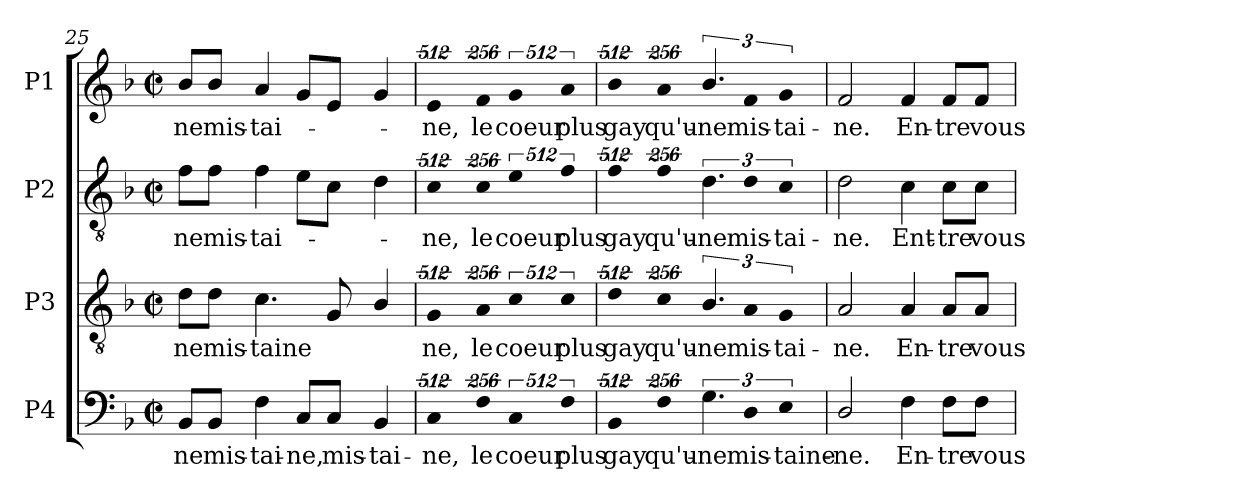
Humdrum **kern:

**kern	**text	**kern	**text	**kern	**text	**kern	**text
*part4	*part4	*part3	*part3	*part2	*part2	*part1	*part1
*staff4	*staff4	*staff3	*staff3	*staff2	*staff2	*staff1	*staff1
*I"P4	*	*I"P3	*	*I"P2	*	*I"P1	*
!!LO:PB:g=z
*clefF4	*	*clefGv2	*	*clefGv2	*	*clefG2	*
*	*	*ITrd7c12	*	*	*	*	*
*k[b-]	*	*k[b-]	*	*k[b-]	*	*k[b-]	*
*F:	*	*F:	*	*F:	*	*F:	*
*M2/2	*	*M2/2	*	*M2/2	*	*M2/2	*
*met(c|)	*	*met(c|)	*	*met(c|)	*	*met(c|)	*
=25	=25	=25	=25	=25	=25	=25	=25
!	!LO:LY:b:color=#000000	!	!	!	!	!	!
!	!	!	!LO:LY:b:color=#000000	!	!	!	!
!	!	!	!	!	!LO:LY:b:color=#000000	!	!
!	!	!	!	!	!	!	!LO:LY:b:color=#000000
8BB-i/L	-ne	8Di\L	-ne	8fi\L	-ne	8b-i/L	-ne
!	!LO:LY:b:color=#000000	!	!	!	!	!	!
!	!	!	!LO:LY:b:color=#000000	!	!	!	!
!	!	!	!	!	!LO:LY:b:color=#000000	!	!
!	!	!	!	!	!	!	!LO:LY:b:color=#000000
8BB-i/J	mis-	8Di\J	mis-	8fi\J	mis-	8b-i/J	mis-
!	!LO:LY:b:color=#000000	!	!	!	!	!	!
!	!	!	!LO:LY:b:color=#000000	!	!	!	!
!	!	!	!	!	!LO:LY:b:color=#000000	!	!
!	!	!	!	!	!	!	!LO:LY:b:color=#000000
4Fi\	-tai-	4.Ci\	-taine	4fi\	-tai-	4ai/	-tai-
!	!LO:LY:b:color=#000000	!	!	!	!	!	!
8Ci/L	-ne,	.	.	8ei\L	.	8gi/L	.
!	!LO:LY:b:color=#000000	!	!	!	!	!	!
8Ci/J	mis-	8GGi/	.	8ci\J	.	8ei/J	.
!	!LO:LY:b:color=#000000	!	!	!	!	!	!
4BB-i/	-tai-	4BB-i/	.	4di\	.	4gi/	.
=26	=26	=26	=26	=26	=26	=26	=26
!LO:N:vis=2	!	!	!	!	!	!	!
!	!LO:LY:b:color=#000000	!LO:N:vis=2	!	!	!	!	!
!	!	!	!LO:LY:b:color=#000000	!LO:N:vis=2	!	!	!
!	!	!	!	!	!LO:LY:b:color=#000000	!LO:N:vis=2	!
!	!	!	!	!	!	!	!LO:LY:b:color=#000000
1024%341Ci/	-ne,	1024%341GGi/	ne,	1024%341ci\	-ne,	1024%341ei/	-ne,
!LO:N:vis=4	!	!	!	!	!	!	!
!	!LO:LY:b:color=#000000	!LO:N:vis=4	!	!	!	!	!
!	!	!	!LO:LY:b:color=#000000	!LO:N:vis=4	!	!	!
!	!	!	!	!	!LO:LY:b:color=#000000	!LO:N:vis=4	!
!	!	!	!	!	!	!	!LO:LY:b:color=#000000
1024%171Fi\	le	1024%171AAi/	le	1024%171ci\	le	1024%171fi/	le
!LO:N:vis=2	!	!	!	!	!	!	!
!	!LO:LY:b:color=#000000	!LO:N:vis=2	!	!	!	!	!
!	!	!	!LO:LY:b:color=#000000	!LO:N:vis=2	!	!	!
!	!	!	!	!	!LO:LY:b:color=#000000	!LO:N:vis=2	!
!	!	!	!	!	!	!	!LO:LY:b:color=#000000
1024%341Ci/	coeur	1024%341Ci\	coeur	1024%341ei\	coeur	1024%341gi/	coeur
!LO:N:vis=4	!	!	!	!	!	!	!
!	!LO:LY:b:color=#000000	!LO:N:vis=4	!	!	!	!	!
!	!	!	!LO:LY:b:color=#000000	!LO:N:vis=4	!	!	!
!	!	!	!	!	!LO:LY:b:color=#000000	!LO:N:vis=4	!
!	!	!	!	!	!	!	!LO:LY:b:color=#000000
1024%171Fi\	plus	1024%171Ci\	plus	1024%171fi\	plus	1024%171ai/	plus
=27	=27	=27	=27	=27	=27	=27	=27
!LO:N:vis=2	!	!	!	!	!	!	!
!	!LO:LY:b:color=#000000	!LO:N:vis=2	!	!	!	!	!
!	!	!	!LO:LY:b:color=#000000	!LO:N:vis=2	!	!	!
!	!	!	!	!	!LO:LY:b:color=#000000	!LO:N:vis=2	!
!	!	!	!	!	!	!	!LO:LY:b:color=#000000
1024%341BB-i/	gay	1024%341Di\	gay	1024%341fi\	gay	1024%341b-i/	gay
!LO:N:vis=4	!	!	!	!	!	!	!
!	!LO:LY:b:color=#000000	!LO:N:vis=4	!	!	!	!	!
!	!	!	!LO:LY:b:color=#000000	!LO:N:vis=4	!	!	!
!	!	!	!	!	!LO:LY:b:color=#000000	!LO:N:vis=4	!
!	!	!	!	!	!	!	!LO:LY:b:color=#000000
1024%171Fi\	qu'u-	1024%171Ci\	qu'u-	1024%171fi\	qu'u-	1024%171ai/	qu'u-
!	!LO:LY:b:color=#000000	!	!	!	!	!	!
!	!	!	!LO:LY:b:color=#000000	!	!	!	!
!	!	!	!	!	!LO:LY:b:color=#000000	!	!
!	!	!	!	!	!	!	!LO:LY:b:color=#000000
6.Gi\	-ne	6.BB-i/	-ne	6.di\	-ne	6.b-i/	-ne
!LO:N:vis=8	!	!	!	!	!	!	!
!	!LO:LY:b:color=#000000	!LO:N:vis=8	!	!	!	!	!
!	!	!	!LO:LY:b:color=#000000	!LO:N:vis=8	!	!	!
!	!	!	!	!	!LO:LY:b:color=#000000	!LO:N:vis=8	!
!	!	!	!	!	!	!	!LO:LY:b:color=#000000
1024%85Di/	mis-	1024%85AAi/	mis-	1024%85di\	mis-	1024%85fi/	mis-
!LO:N:vis=4	!	!	!	!	!	!	!
!	!LO:LY:b:color=#000000	!LO:N:vis=4	!	!	!	!	!
!	!	!	!LO:LY:b:color=#000000	!LO:N:vis=4	!	!	!
!	!	!	!	!	!LO:LY:b:color=#000000	!LO:N:vis=4	!
!	!	!	!	!	!	!	!LO:LY:b:color=#000000
1024%171Ei\	-taine-	1024%171GGi/	-tai-	1024%171ci\	-tai-	1024%171gi/	-tai-
=28	=28	=28	=28	=28	=28	=28	=28
!	!LO:LY:b:color=#000000	!	!	!	!	!	!
!	!	!	!LO:LY:b:color=#000000	!	!	!	!
!	!	!	!	!	!LO:LY:b:color=#000000	!	!
!	!	!	!	!	!	!	!LO:LY:b:color=#000000
2Di/	-ne.	2AAi/	-ne.	2di\	-ne.	2fi/	-ne.
!	!LO:LY:b:color=#000000	!	!	!	!	!	!
!	!	!	!LO:LY:b:color=#000000	!	!	!	!
!	!	!	!	!	!LO:LY:b:color=#000000	!	!
!	!	!	!	!	!	!	!LO:LY:b:color=#000000
4Fi\	En-	4AAi/	En-	4ci\	Ent-	4fi/	En-
!	!LO:LY:b:color=#000000	!	!	!	!	!	!
!	!	!	!LO:LY:b:color=#000000	!	!	!	!
!	!	!	!	!	!LO:LY:b:color=#000000	!	!
!	!	!	!	!	!	!	!LO:LY:b:color=#000000
8Fi\L	-tre	8AAi/L	-tre	8ci\L	-tre	8fi/L	-tre
!	!LO:LY:b:color=#000000	!	!	!	!	!	!
!	!	!	!LO:LY:b:color=#000000	!	!	!	!
!	!	!	!	!	!LO:LY:b:color=#000000	!	!
!	!	!	!	!	!	!	!LO:LY:b:color=#000000
8Fi\J	vous	8AAi/J	vous	8ci\J	vous	8fi/J	vous
=	=	=	=	=	=	=	=
*-	*-	*-	*-	*-	*-	*-	*-
